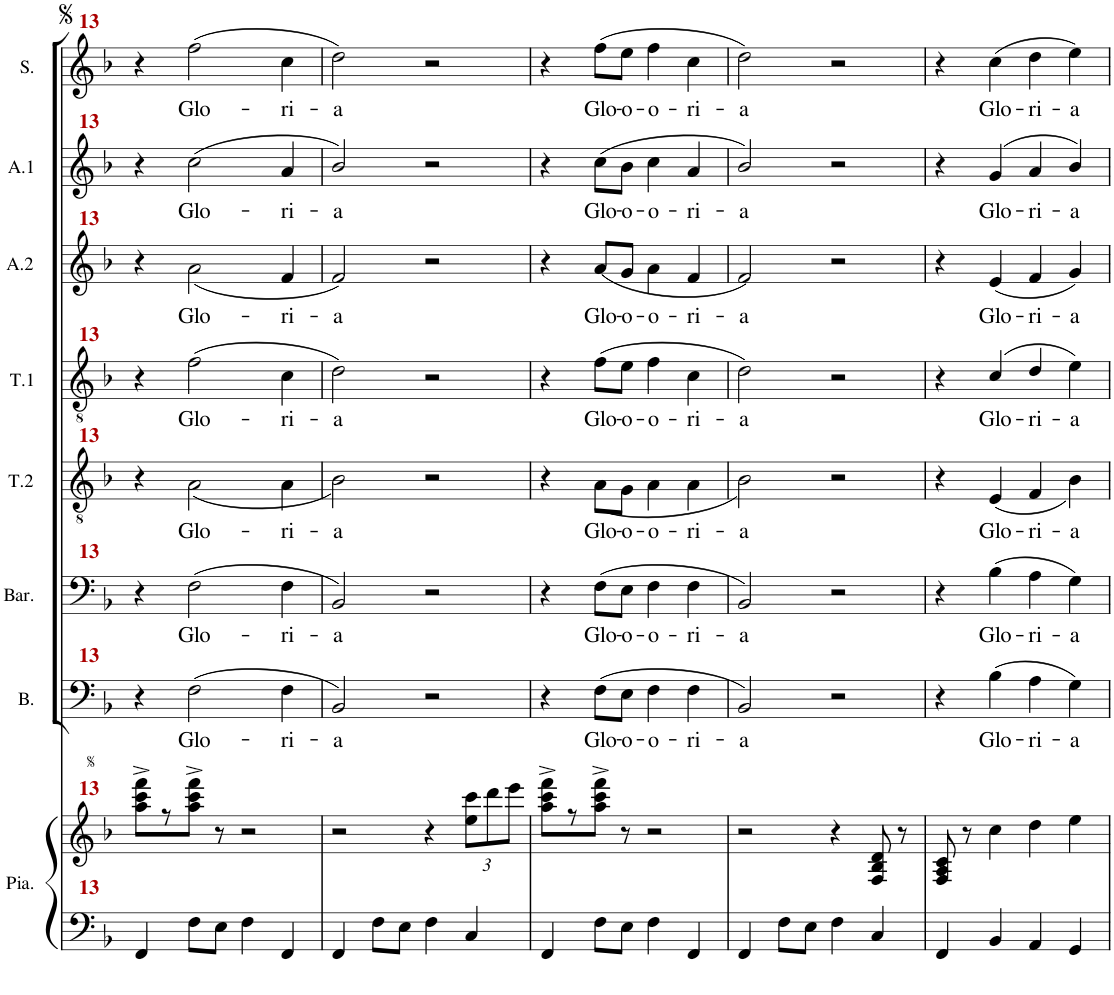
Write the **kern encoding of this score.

**kern	**kern	**kern	**text	**kern	**text	**kern	**text	**kern	**text	**kern	**text	**kern	**text	**kern	**text
*part8	*part8	*part7	*part7	*part6	*part6	*part5	*part5	*part4	*part4	*part3	*part3	*part2	*part2	*part1	*part1
*staff9	*staff8	*staff7	*staff7	*staff6	*staff6	*staff5	*staff5	*staff4	*staff4	*staff3	*staff3	*staff2	*staff2	*staff1	*staff1
*I"Piano	*	*I"Basse	*	*I"Baryton	*	*I"Ténor 2	*	*I"Ténor 1	*	*I"Alto 2	*	*I"Alto 1	*	*I"Soprano	*
*I'Pno.	*	*I'B.	*	*I'Bar.	*	*I'T.2	*	*I'T.1	*	*I'A.2	*	*I'A.1	*	*I'S.	*
!!LO:PB:g=z
*clefF4	*clefG2	*clefF4	*	*clefF4	*	*clefGv2	*	*clefGv2	*	*clefG2	*	*clefG2	*	*clefG2	*
*k[b-]	*k[b-]	*k[b-]	*	*k[b-]	*	*k[b-]	*	*k[b-]	*	*k[b-]	*	*k[b-]	*	*k[b-]	*
*M2/2	*M2/2	*M2/2	*	*M2/2	*	*M2/2	*	*M2/2	*	*M2/2	*	*M2/2	*	*M2/2	*
*met(c|)	*met(c|)	*met(c|)	*	*met(c|)	*	*met(c|)	*	*met(c|)	*	*met(c|)	*	*met(c|)	*	*met(c|)	*
=13	=13	=13	=13	=13	=13	=13	=13	=13	=13	=13	=13	=13	=13	=13	=13
4FF/	8aa\^ 8ccc\^ 8fff\^L	4r	.	4r	.	4r	.	4r	.	4r	.	4r	.	4r	.
.	8r	.	.	.	.	.	.	.	.	.	.	.	.	.	.
!	!	!	!LO:LY:b	!	!LO:LY:b	!	!LO:LY:b	!	!LO:LY:b	!	!LO:LY:b	!	!LO:LY:b	!	!LO:LY:b
8F\L	8aa\^ 8ccc\^ 8fff\^J	(2F\	Glo-	(2F\	Glo-	(<2A\	Glo-	(2f\	Glo-	(<2a\	Glo-	(2cc\	Glo-	(2ff\	Glo-
8E\J	8r	.	.	.	.	.	.	.	.	.	.	.	.	.	.
4F\	2r	.	.	.	.	.	.	.	.	.	.	.	.	.	.
!	!	!	!LO:LY:b	!	!LO:LY:b	!	!LO:LY:b	!	!LO:LY:b	!	!LO:LY:b	!	!LO:LY:b	!	!LO:LY:b
4FF/	.	4F\	-ri-	4F\	-ri-	4A\	-ri-	4c\	-ri-	4f/	-ri-	4a/	-ri-	4cc\	-ri-
=14	=14	=14	=14	=14	=14	=14	=14	=14	=14	=14	=14	=14	=14	=14	=14
!	!	!	!LO:LY:b	!	!LO:LY:b	!	!LO:LY:b	!	!LO:LY:b	!	!LO:LY:b	!	!LO:LY:b	!	!LO:LY:b
4FF/	2r	2BB-/)	-a	2BB-/)	-a	2B-\)	-a	2d\)	-a	2f/)	-a	2b-/)	-a	2dd\)	-a
8F\L	.	.	.	.	.	.	.	.	.	.	.	.	.	.	.
8E\J	.	.	.	.	.	.	.	.	.	.	.	.	.	.	.
4F\	4r	2r	.	2r	.	2r	.	2r	.	2r	.	2r	.	2r	.
*	*Xbrackettup	*	*	*	*	*	*	*	*	*	*	*	*	*	*
4C/	12ee\ 12ccc\L	.	.	.	.	.	.	.	.	.	.	.	.	.	.
.	12ddd\	.	.	.	.	.	.	.	.	.	.	.	.	.	.
.	12eee\J	.	.	.	.	.	.	.	.	.	.	.	.	.	.
=15	=15	=15	=15	=15	=15	=15	=15	=15	=15	=15	=15	=15	=15	=15	=15
4FF/	8aa\^ 8ccc\^ 8fff\^L	4r	.	4r	.	4r	.	4r	.	4r	.	4r	.	4r	.
.	8r	.	.	.	.	.	.	.	.	.	.	.	.	.	.
!	!	!	!LO:LY:b	!	!LO:LY:b	!	!LO:LY:b	!	!LO:LY:b	!	!LO:LY:b	!	!LO:LY:b	!	!LO:LY:b
8F\L	8aa\^ 8ccc\^ 8fff\^J	(8F\L	Glo-	(8F\L	Glo-	(<8A\L	Glo-	(8f\L	Glo-	(<8a/L	Glo-	(8cc\L	Glo-	(8ff\L	Glo-
!	!	!	!LO:LY:b	!	!LO:LY:b	!	!LO:LY:b	!	!LO:LY:b	!	!LO:LY:b	!	!LO:LY:b	!	!LO:LY:b
8E\J	8r	8E\J	-o-	8E\J	-o-	8G\J	-o-	8e\J	-o-	8g/J	-o-	8b-\J	-o-	8ee\J	-o-
!	!	!	!LO:LY:b	!	!LO:LY:b	!	!LO:LY:b	!	!LO:LY:b	!	!LO:LY:b	!	!LO:LY:b	!	!LO:LY:b
4F\	2r	4F\	-o-	4F\	-o-	4A\	-o-	4f\	-o-	4a\	-o-	4cc\	-o-	4ff\	-o-
!	!	!	!LO:LY:b	!	!LO:LY:b	!	!LO:LY:b	!	!LO:LY:b	!	!LO:LY:b	!	!LO:LY:b	!	!LO:LY:b
4FF/	.	4F\	-ri-	4F\	-ri-	4A\	-ri-	4c\	-ri-	4f/	-ri-	4a/	-ri-	4cc\	-ri-
=16	=16	=16	=16	=16	=16	=16	=16	=16	=16	=16	=16	=16	=16	=16	=16
!	!	!	!LO:LY:b	!	!LO:LY:b	!	!LO:LY:b	!	!LO:LY:b	!	!LO:LY:b	!	!LO:LY:b	!	!LO:LY:b
4FF/	2r	2BB-/)	-a	2BB-/)	-a	2B-\)	-a	2d\)	-a	2f/)	-a	2b-/)	-a	2dd\)	-a
8F\L	.	.	.	.	.	.	.	.	.	.	.	.	.	.	.
8E\J	.	.	.	.	.	.	.	.	.	.	.	.	.	.	.
4F\	4r	2r	.	2r	.	2r	.	2r	.	2r	.	2r	.	2r	.
4C/	8F/ 8B-/ 8d/	.	.	.	.	.	.	.	.	.	.	.	.	.	.
.	8r	.	.	.	.	.	.	.	.	.	.	.	.	.	.
=17	=17	=17	=17	=17	=17	=17	=17	=17	=17	=17	=17	=17	=17	=17	=17
4FF/	8F/ 8A/ 8c/	4r	.	4r	.	4r	.	4r	.	4r	.	4r	.	4r	.
.	8r	.	.	.	.	.	.	.	.	.	.	.	.	.	.
!	!	!	!LO:LY:b	!	!LO:LY:b	!	!LO:LY:b	!	!LO:LY:b	!	!LO:LY:b	!	!LO:LY:b	!	!LO:LY:b
4BB-/	4cc\	(4B-\	Glo-	(4B-\	Glo-	(<4E/	Glo-	(4c/	Glo-	(4e/	Glo-	(>4g/	Glo-	(4cc\	Glo-
!	!	!	!LO:LY:b	!	!LO:LY:b	!	!LO:LY:b	!	!LO:LY:b	!	!LO:LY:b	!	!LO:LY:b	!	!LO:LY:b
4AA/	4dd\	4A\	-ri-	4A\	-ri-	4F/	-ri-	4d/	-ri-	4f/	-ri-	4a/	-ri-	4dd\	-ri-
!	!	!	!LO:LY:b	!	!LO:LY:b	!	!LO:LY:b	!	!LO:LY:b	!	!LO:LY:b	!	!LO:LY:b	!	!LO:LY:b
4GG/	4ee\	4G\)	-a	4G\)	-a	4B-\)	-a	4e\)	-a	4g/)	-a	4b-/)	-a	4ee\)	-a
=	=	=	=	=	=	=	=	=	=	=	=	=	=	=	=
*-	*-	*-	*-	*-	*-	*-	*-	*-	*-	*-	*-	*-	*-	*-	*-
